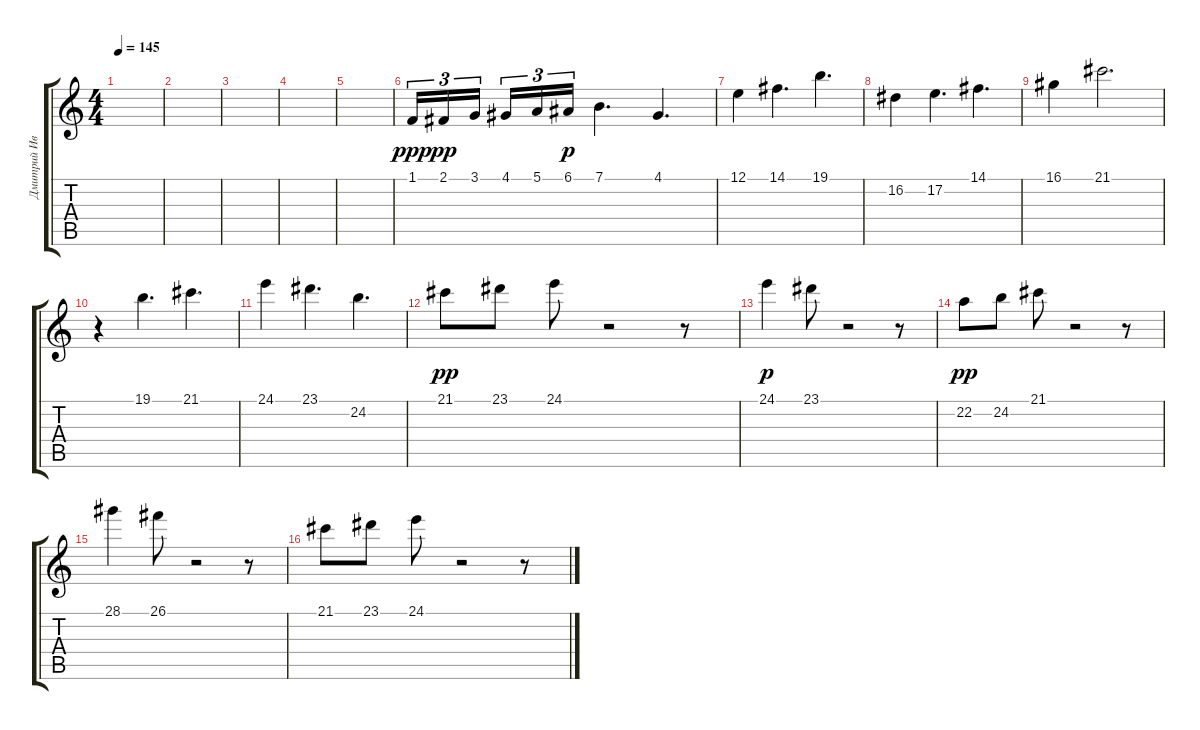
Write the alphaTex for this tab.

\track ("Дмитрий Иванов" "Дмитрий Ив") {instrument violin}
\staff {score tabs}
\tuning (E4 B3 G3 D3 A2 E2) {hide}
\ts (4 4)
\tempo 145
\clef g2
\ks c
|
|
|
|
|
1.1.16{tu (3 2) dy ppp} 2.1.16{tu (3 2) dy pp} 3.1.16{tu (3 2) beam splitsecondary} 4.1.16{tu (3 2)} 5.1.16{tu (3 2)} 6.1.16{tu (3 2) dy p} 7.1.4{d} 4.1.4{d} |
12.1.4 14.1.4{d} 19.1.4{d} |
16.2.4 17.2.4{d} 14.1.4{d} |
16.1.4 21.1.2{d} |
r.4 19.1.4{d} 21.1.4{d} |
24.1.4 23.1.4{d} 24.2.4{d} |
21.1.8{dy pp} 23.1.8 24.1.8 r.2 r.8 |
24.1.4{dy p} 23.1.8 r.2 r.8 |
22.2.8{dy pp} 24.2.8 21.1.8 r.2 r.8 |
28.1.4 26.1.8 r.2 r.8 |
21.1.8 23.1.8 24.1.8 r.2 r.8
